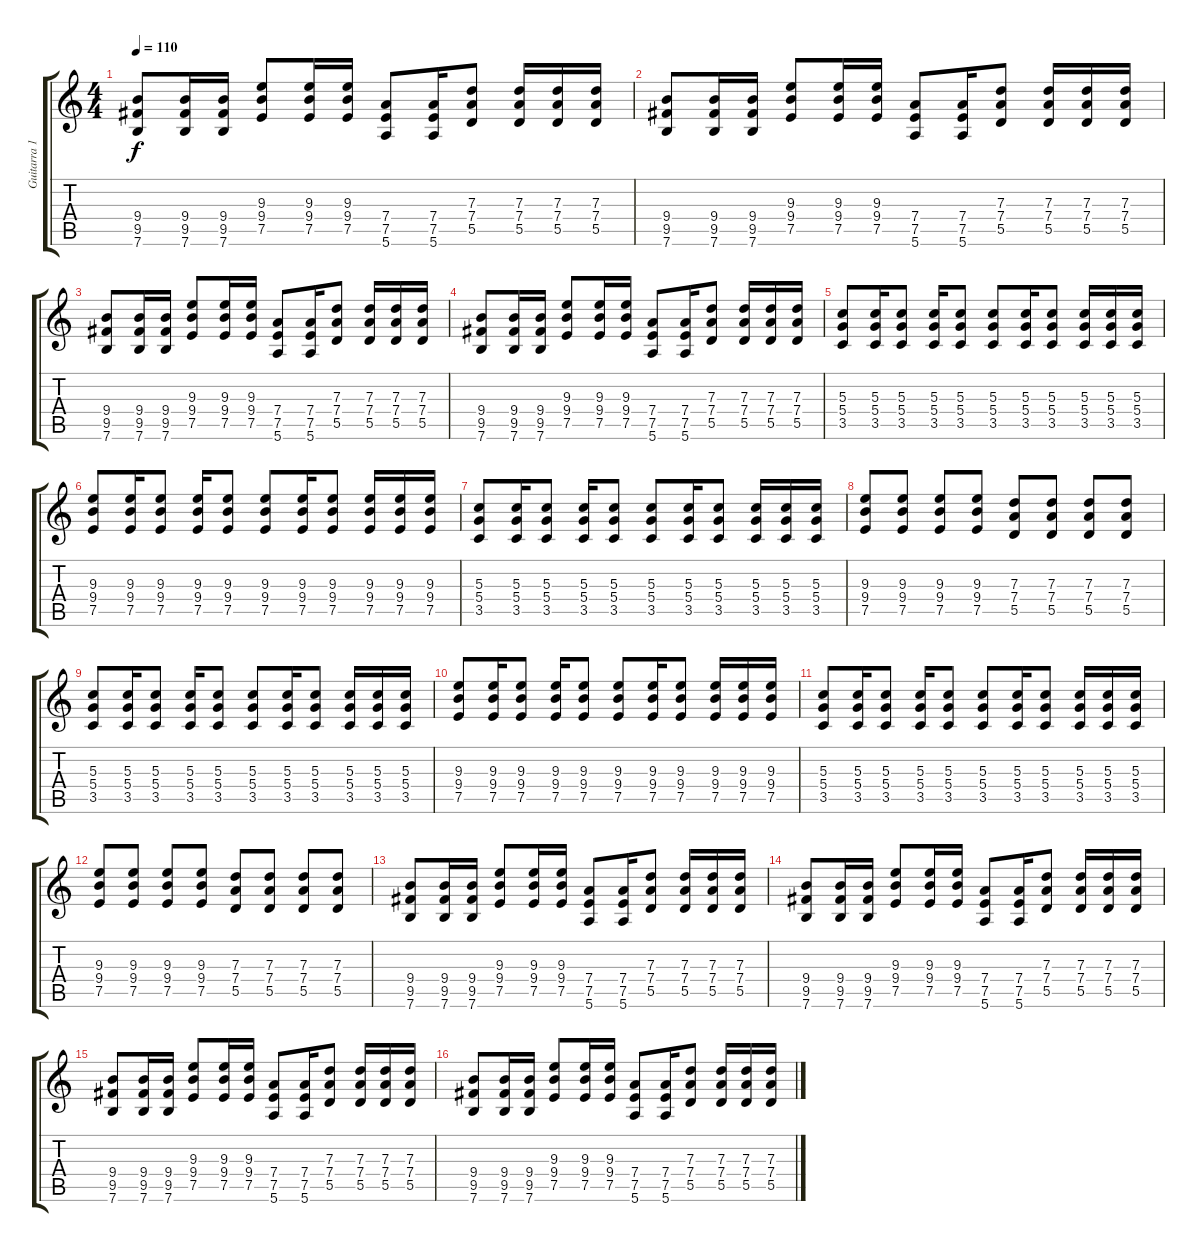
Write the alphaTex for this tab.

\track ("Guitarra 1" "Guitarra 1") {instrument distortionguitar}
\staff {score tabs}
\tuning (E4 B3 G3 D3 A2 E2) {hide}
\ts (4 4)
\tempo 110
\clef g2
\ks c
(9.4 9.5 7.6).8{dy f} (9.4 9.5 7.6).16 (9.4 9.5 7.6).16 (9.3 9.4 7.5).8 (9.3 9.4 7.5).16 (9.3 9.4 7.5).16 (7.4 7.5 5.6).8 (7.4 7.5 5.6).16 (7.3 7.4 5.5).8 (7.3 7.4 5.5).16 (7.3 7.4 5.5).16 (7.3 7.4 5.5).16 |
(9.4 9.5 7.6).8 (9.4 9.5 7.6).16 (9.4 9.5 7.6).16 (9.3 9.4 7.5).8 (9.3 9.4 7.5).16 (9.3 9.4 7.5).16 (7.4 7.5 5.6).8 (7.4 7.5 5.6).16 (7.3 7.4 5.5).8 (7.3 7.4 5.5).16 (7.3 7.4 5.5).16 (7.3 7.4 5.5).16 |
(9.4 9.5 7.6).8 (9.4 9.5 7.6).16 (9.4 9.5 7.6).16 (9.3 9.4 7.5).8 (9.3 9.4 7.5).16 (9.3 9.4 7.5).16 (7.4 7.5 5.6).8 (7.4 7.5 5.6).16 (7.3 7.4 5.5).8 (7.3 7.4 5.5).16 (7.3 7.4 5.5).16 (7.3 7.4 5.5).16 |
(9.4 9.5 7.6).8 (9.4 9.5 7.6).16 (9.4 9.5 7.6).16 (9.3 9.4 7.5).8 (9.3 9.4 7.5).16 (9.3 9.4 7.5).16 (7.4 7.5 5.6).8 (7.4 7.5 5.6).16 (7.3 7.4 5.5).8 (7.3 7.4 5.5).16 (7.3 7.4 5.5).16 (7.3 7.4 5.5).16 |
(5.3 5.4 3.5).8 (5.3 5.4 3.5).16 (5.3 5.4 3.5).8 (5.3 5.4 3.5).16 (5.3 5.4 3.5).8 (5.3 5.4 3.5).8 (5.3 5.4 3.5).16 (5.3 5.4 3.5).8 (5.3 5.4 3.5).16 (5.3 5.4 3.5).16 (5.3 5.4 3.5).16 |
(9.3 9.4 7.5).8 (9.3 9.4 7.5).16 (9.3 9.4 7.5).8 (9.3 9.4 7.5).16 (9.3 9.4 7.5).8 (9.3 9.4 7.5).8 (9.3 9.4 7.5).16 (9.3 9.4 7.5).8 (9.3 9.4 7.5).16 (9.3 9.4 7.5).16 (9.3 9.4 7.5).16 |
(5.3 5.4 3.5).8 (5.3 5.4 3.5).16 (5.3 5.4 3.5).8 (5.3 5.4 3.5).16 (5.3 5.4 3.5).8 (5.3 5.4 3.5).8 (5.3 5.4 3.5).16 (5.3 5.4 3.5).8 (5.3 5.4 3.5).16 (5.3 5.4 3.5).16 (5.3 5.4 3.5).16 |
(9.3 9.4 7.5).8 (9.3 9.4 7.5).8 (9.3 9.4 7.5).8 (9.3 9.4 7.5).8 (7.3 7.4 5.5).8 (7.3 7.4 5.5).8 (7.3 7.4 5.5).8 (7.3 7.4 5.5).8 |
(5.3 5.4 3.5).8 (5.3 5.4 3.5).16 (5.3 5.4 3.5).8 (5.3 5.4 3.5).16 (5.3 5.4 3.5).8 (5.3 5.4 3.5).8 (5.3 5.4 3.5).16 (5.3 5.4 3.5).8 (5.3 5.4 3.5).16 (5.3 5.4 3.5).16 (5.3 5.4 3.5).16 |
(9.3 9.4 7.5).8 (9.3 9.4 7.5).16 (9.3 9.4 7.5).8 (9.3 9.4 7.5).16 (9.3 9.4 7.5).8 (9.3 9.4 7.5).8 (9.3 9.4 7.5).16 (9.3 9.4 7.5).8 (9.3 9.4 7.5).16 (9.3 9.4 7.5).16 (9.3 9.4 7.5).16 |
(5.3 5.4 3.5).8 (5.3 5.4 3.5).16 (5.3 5.4 3.5).8 (5.3 5.4 3.5).16 (5.3 5.4 3.5).8 (5.3 5.4 3.5).8 (5.3 5.4 3.5).16 (5.3 5.4 3.5).8 (5.3 5.4 3.5).16 (5.3 5.4 3.5).16 (5.3 5.4 3.5).16 |
(9.3 9.4 7.5).8 (9.3 9.4 7.5).8 (9.3 9.4 7.5).8 (9.3 9.4 7.5).8 (7.3 7.4 5.5).8 (7.3 7.4 5.5).8 (7.3 7.4 5.5).8 (7.3 7.4 5.5).8 |
(9.4 9.5 7.6).8 (9.4 9.5 7.6).16 (9.4 9.5 7.6).16 (9.3 9.4 7.5).8 (9.3 9.4 7.5).16 (9.3 9.4 7.5).16 (7.4 7.5 5.6).8 (7.4 7.5 5.6).16 (7.3 7.4 5.5).8 (7.3 7.4 5.5).16 (7.3 7.4 5.5).16 (7.3 7.4 5.5).16 |
(9.4 9.5 7.6).8 (9.4 9.5 7.6).16 (9.4 9.5 7.6).16 (9.3 9.4 7.5).8 (9.3 9.4 7.5).16 (9.3 9.4 7.5).16 (7.4 7.5 5.6).8 (7.4 7.5 5.6).16 (7.3 7.4 5.5).8 (7.3 7.4 5.5).16 (7.3 7.4 5.5).16 (7.3 7.4 5.5).16 |
(9.4 9.5 7.6).8 (9.4 9.5 7.6).16 (9.4 9.5 7.6).16 (9.3 9.4 7.5).8 (9.3 9.4 7.5).16 (9.3 9.4 7.5).16 (7.4 7.5 5.6).8 (7.4 7.5 5.6).16 (7.3 7.4 5.5).8 (7.3 7.4 5.5).16 (7.3 7.4 5.5).16 (7.3 7.4 5.5).16 |
(9.4 9.5 7.6).8 (9.4 9.5 7.6).16 (9.4 9.5 7.6).16 (9.3 9.4 7.5).8 (9.3 9.4 7.5).16 (9.3 9.4 7.5).16 (7.4 7.5 5.6).8 (7.4 7.5 5.6).16 (7.3 7.4 5.5).8 (7.3 7.4 5.5).16 (7.3 7.4 5.5).16 (7.3 7.4 5.5).16
